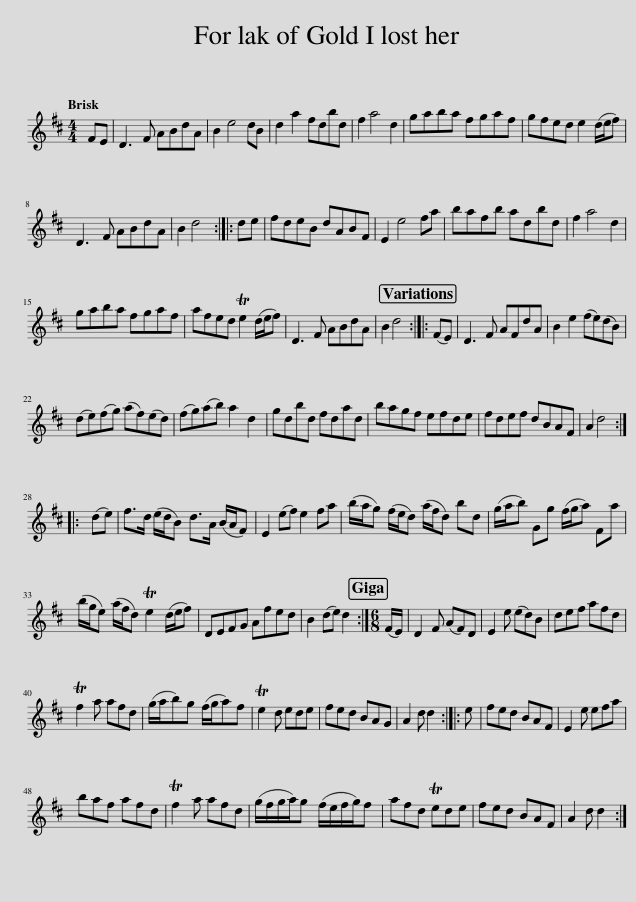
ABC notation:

X:1
L:1/8
Q:1/4=120
M:4/4
I:linebreak $
K:D
V:1 treble
V:1
 FE | D3 F ABdA | B2 e4 dB | d2 a2 fdbd | f2 a4 d2 | %5
 gaba fgaf | gfed e2 (d/e/f) |$ D3 F ABdA | B2 d4 :: de | %10
 fdeB dABF | E2 e4 fa | bafb adbd | f2 a4 d2 |$ gaba fgaf | %15
 afed Te2 (d/e/f) | D3 F ABdA | B2 d4 :: (FE) | D3 F AFdA | %20
 B2 e2 (fe)(dB) |$ (de)(fg) (af)(ed) | (fg)(ab) a2 d2 | gdbd fdad | bagf efde | %25
 fdef dBAF | A2 d4 ::$ (de) | f>d (e/d/B) d>A (B/A/F) | E2 (ef) e2 fa | %30
 (b/a/g) (f/e/d) (a/f/d) bd | (g/a/b) Gg (f/g/a) Fa |$ (b/g/e) (a/f/d) Te2 (d/e/f) | DEFG Afed | B2 (de) d2 :| %35
[M:6/8] (F/E/) | D2 F (AF)D | E2 e (ed)B | def afd |$ Tf2 a afd | %40
 (g/a/b)g (f/g/a)f | Te2 d ede | fed BAG | A2 d d2 :: e | %45
 fed BAF | E2 e efa |$ baf afd | Tf2 a afd | (g/f/g/a/)g (f/e/f/g/)f | %50
 afd Tede | fed BAF | A2 d d2 :| %53
